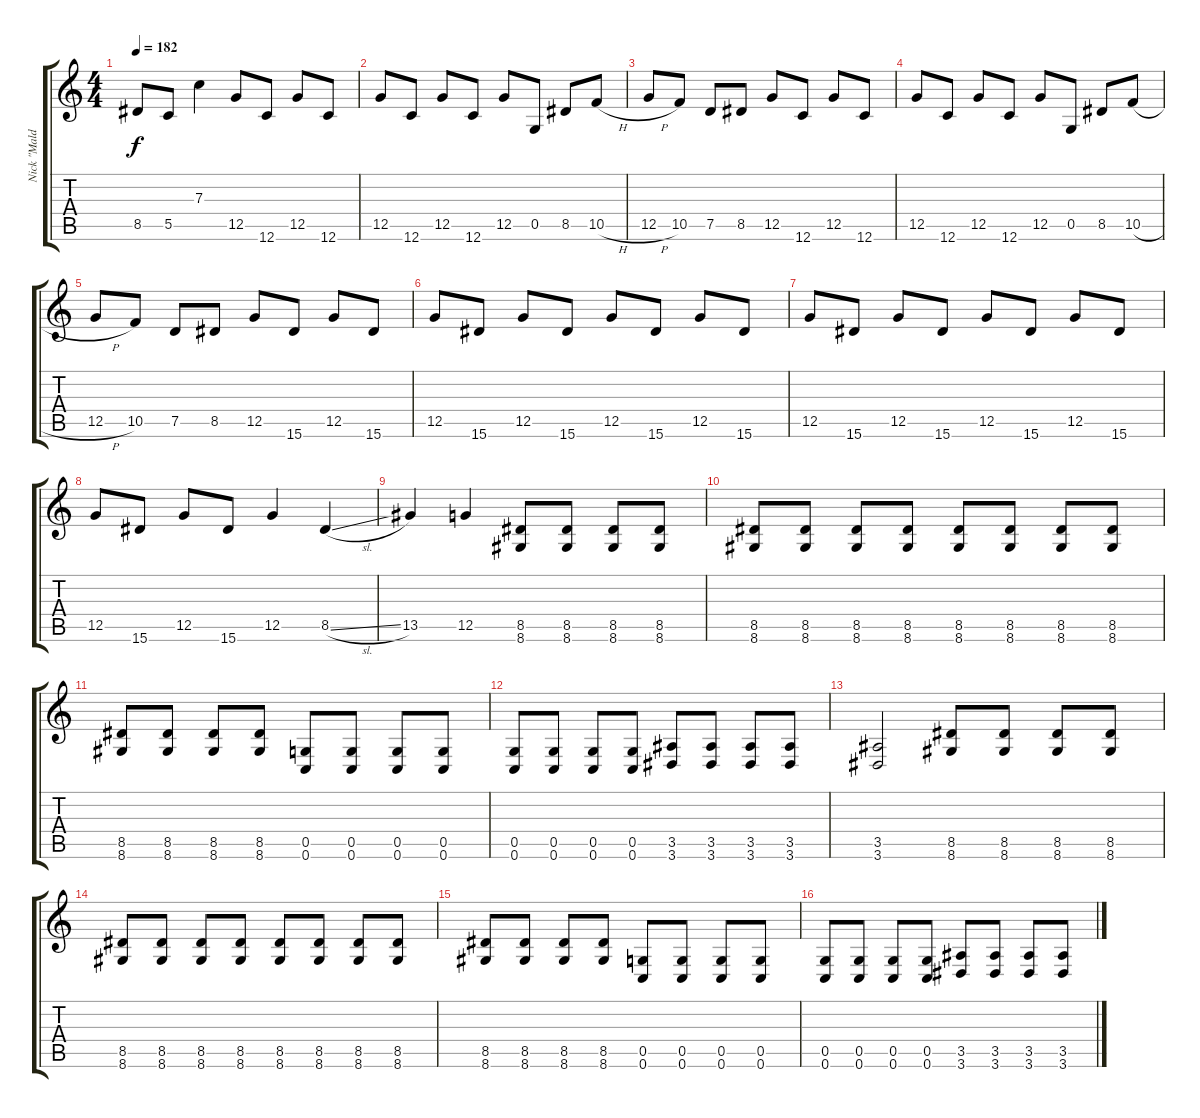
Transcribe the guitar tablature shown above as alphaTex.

\track ("Nick \"Maldy\" Maldonado" "Nick \"Mald") {instrument overdrivenguitar}
\staff {score tabs}
\tuning (D4 A3 F3 C3 G2 C2) {hide}
\ts (4 4)
\tempo 182
\clef g2
\ks c
8.5.8{dy f} 5.5.8 7.3.4 12.5.8 12.6.8 12.5.8 12.6.8 |
12.5.8 12.6.8 12.5.8 12.6.8 12.5.8 0.5.8 8.5.8 10.5{h}.8 |
12.5{h}.8 10.5.8 7.5.8 8.5.8 12.5.8 12.6.8 12.5.8 12.6.8 |
12.5.8 12.6.8 12.5.8 12.6.8 12.5.8 0.5.8 8.5.8 10.5{h}.8 |
12.5{h}.8 10.5.8 7.5.8 8.5.8 12.5.8 15.6.8 12.5.8 15.6.8 |
12.5.8 15.6.8 12.5.8 15.6.8 12.5.8 15.6.8 12.5.8 15.6.8 |
12.5.8 15.6.8 12.5.8 15.6.8 12.5.8 15.6.8 12.5.8 15.6.8 |
12.5.8 15.6.8 12.5.8 15.6.8 12.5.4 8.5{sl}.4 |
13.5.4 12.5.4 (8.5 8.6).8 (8.5 8.6).8 (8.5 8.6).8 (8.5 8.6).8 |
(8.5 8.6).8 (8.5 8.6).8 (8.5 8.6).8 (8.5 8.6).8 (8.5 8.6).8 (8.5 8.6).8 (8.5 8.6).8 (8.5 8.6).8 |
(8.5 8.6).8 (8.5 8.6).8 (8.5 8.6).8 (8.5 8.6).8 (0.5 0.6).8 (0.5 0.6).8 (0.5 0.6).8 (0.5 0.6).8 |
(0.5 0.6).8 (0.5 0.6).8 (0.5 0.6).8 (0.5 0.6).8 (3.5 3.6).8 (3.5 3.6).8 (3.5 3.6).8 (3.5 3.6).8 |
(3.5 3.6).2 (8.5 8.6).8 (8.5 8.6).8 (8.5 8.6).8 (8.5 8.6).8 |
(8.5 8.6).8 (8.5 8.6).8 (8.5 8.6).8 (8.5 8.6).8 (8.5 8.6).8 (8.5 8.6).8 (8.5 8.6).8 (8.5 8.6).8 |
(8.5 8.6).8 (8.5 8.6).8 (8.5 8.6).8 (8.5 8.6).8 (0.5 0.6).8 (0.5 0.6).8 (0.5 0.6).8 (0.5 0.6).8 |
(0.5 0.6).8 (0.5 0.6).8 (0.5 0.6).8 (0.5 0.6).8 (3.5 3.6).8 (3.5 3.6).8 (3.5 3.6).8 (3.5 3.6).8
